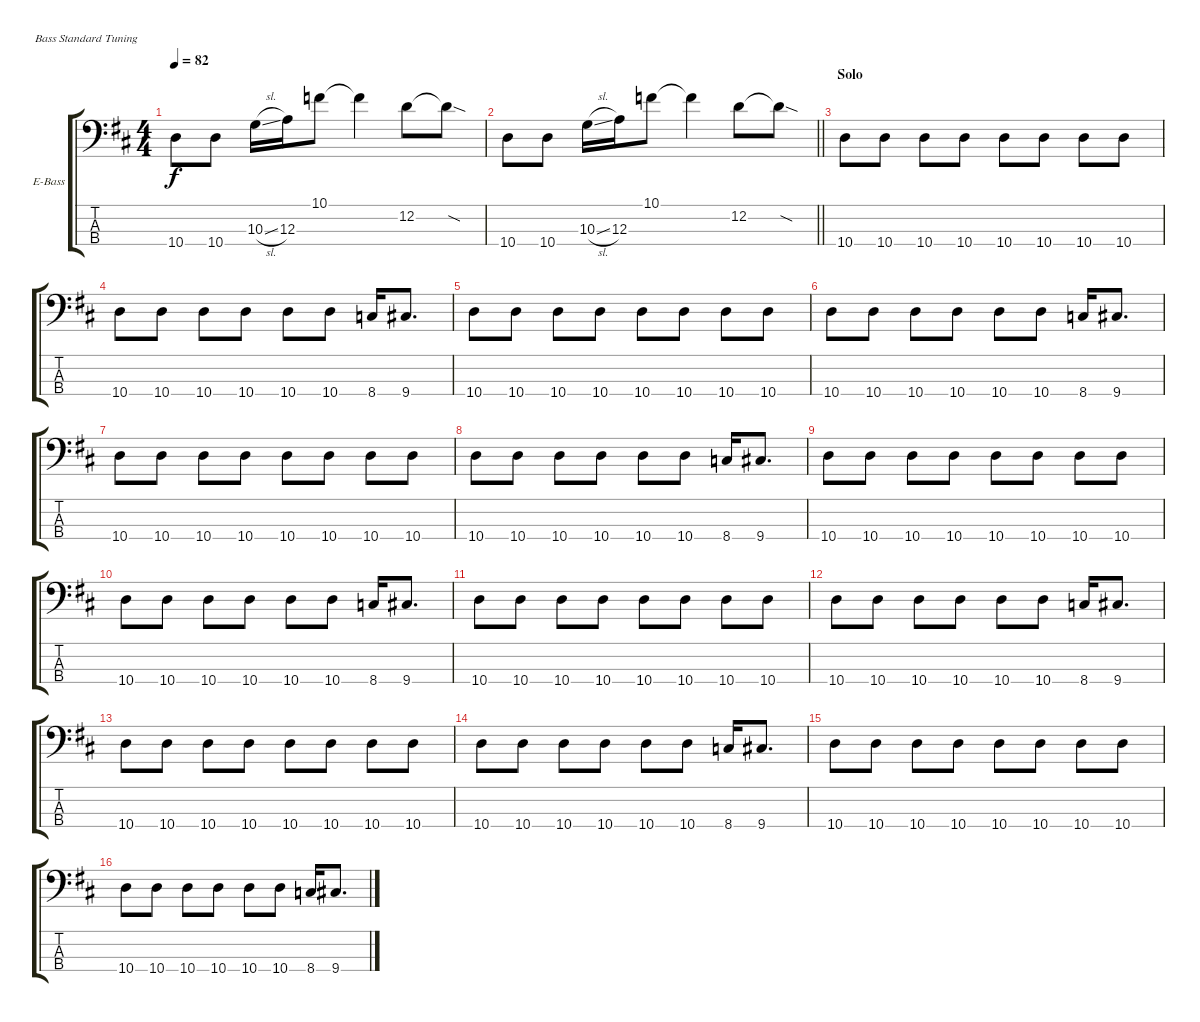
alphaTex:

\bracketExtendMode groupsimilarinstruments
\firstSystemTrackNameOrientation horizontal
\otherSystemsTrackNameOrientation horizontal
\track ("Track 5" "E-Bass") {instrument electricbassfinger}
\staff {score tabs}
\tuning (G2 D2 A1 E1)
\ts (4 4)
\tempo 82
\clef f4
\ks d
10.4.8{dy f} 10.4.8 10.3{sl}.16 12.3.16 10.1.8 10.1{t}.4 12.2.8 12.2{sod t}.8 |
\barLineRight lightlight
10.4.8 10.4.8 10.3{sl}.16 12.3.16 10.1.8 10.1{t}.4 12.2.8 12.2{sod t}.8 |
\section ("" "Solo")
10.4.8 10.4.8 10.4.8 10.4.8 10.4.8 10.4.8 10.4.8 10.4.8 |
10.4.8 10.4.8 10.4.8 10.4.8 10.4.8 10.4.8 8.4.16 9.4.8{d} |
10.4.8 10.4.8 10.4.8 10.4.8 10.4.8 10.4.8 10.4.8 10.4.8 |
10.4.8 10.4.8 10.4.8 10.4.8 10.4.8 10.4.8 8.4.16 9.4.8{d} |
10.4.8 10.4.8 10.4.8 10.4.8 10.4.8 10.4.8 10.4.8 10.4.8 |
10.4.8 10.4.8 10.4.8 10.4.8 10.4.8 10.4.8 8.4.16 9.4.8{d} |
10.4.8 10.4.8 10.4.8 10.4.8 10.4.8 10.4.8 10.4.8 10.4.8 |
10.4.8 10.4.8 10.4.8 10.4.8 10.4.8 10.4.8 8.4.16 9.4.8{d} |
10.4.8 10.4.8 10.4.8 10.4.8 10.4.8 10.4.8 10.4.8 10.4.8 |
10.4.8 10.4.8 10.4.8 10.4.8 10.4.8 10.4.8 8.4.16 9.4.8{d} |
10.4.8 10.4.8 10.4.8 10.4.8 10.4.8 10.4.8 10.4.8 10.4.8 |
10.4.8 10.4.8 10.4.8 10.4.8 10.4.8 10.4.8 8.4.16 9.4.8{d} |
10.4.8 10.4.8 10.4.8 10.4.8 10.4.8 10.4.8 10.4.8 10.4.8 |
10.4.8 10.4.8 10.4.8 10.4.8 10.4.8 10.4.8 8.4.16 9.4.8{d}
